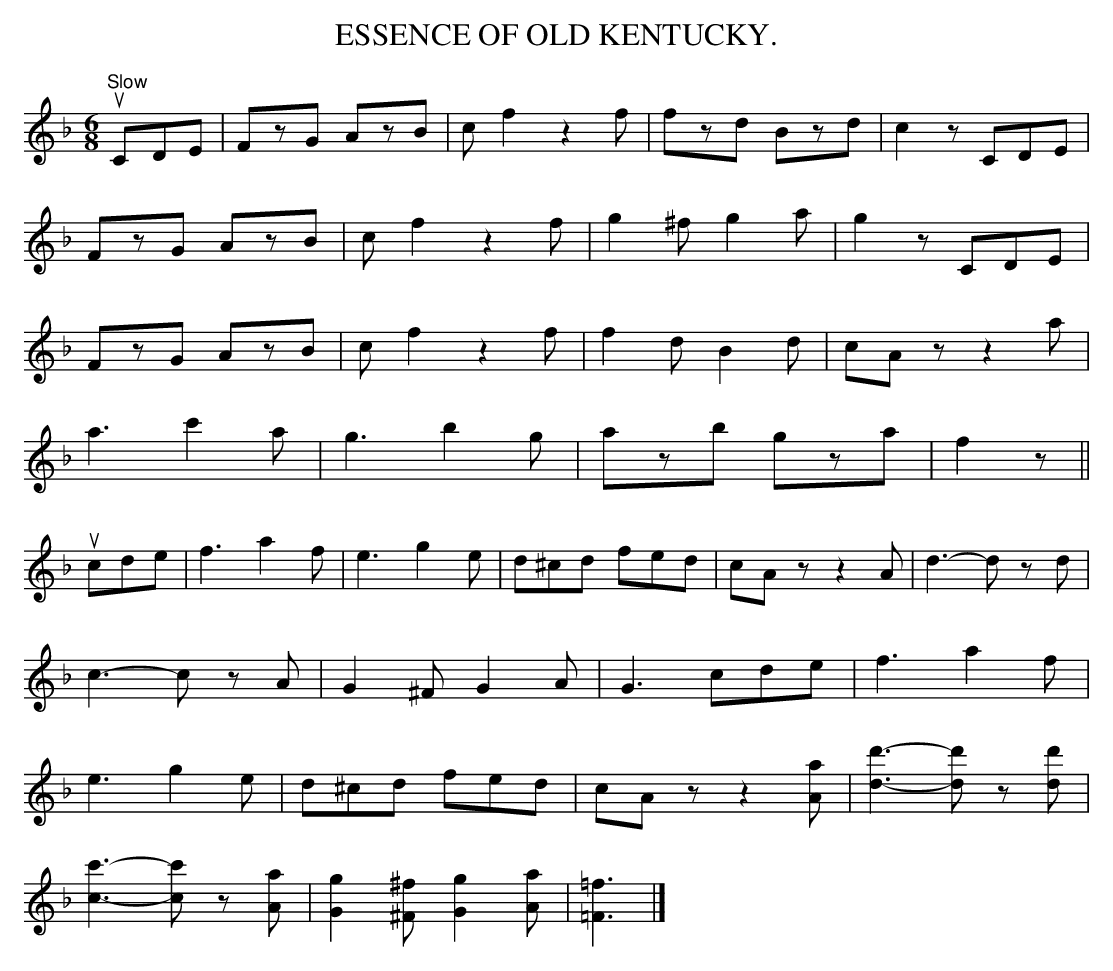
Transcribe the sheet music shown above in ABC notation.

X:1
T:ESSENCE OF OLD KENTUCKY.
M:6/8
L:1/8
K:F
"Slow"u">"C">"D">"E|FzG AzB|cf2z2 f|fzd Bzd|c2z ">"C">"D">"E|
FzG AzB|cf2z2 f|g2^f g2a|g2z ">"C">"D">"E|
FzG AzB|cf2z2 f|f2d B2d|cAz z2a|
a3 c'2a| g3 b2g|azb gza|f2z||
u">"c">"d">"e|f3 a2f|e3 g2e|d^cd fed|cAz z2A|d3-d z d|
c3-cz A|G2^F G2A|G3 cde|f3 a2f|
e3 g2e|d^cd fed|cAz z2[aA]|[d3-d'3-][d'd] z [dd']|
[c3-c'3-] [cc']z [Aa]|[g2G2][^F^f] [g2G2][aA]|[=f3=F3]|]
